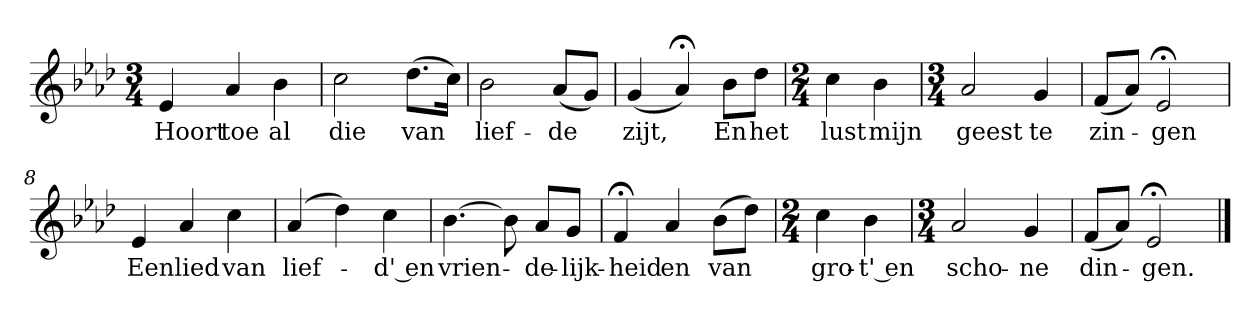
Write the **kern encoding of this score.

**kern	**text
*part1	*part1
*staff1	*staff1
*k[b-e-a-d-]	*
*A-:	*
*M3/4	*
*MM120	*
=1	=1
4e-	Hoort
4a-	toe
4b-	al
=2	=2
2cc	die
(8.dd-L	van
16ccJk)	.
=3	=3
2b-	lief-
(8a-L	-de
8gJ)	.
=4	=4
(4g	zijt,
4a-;<)	.
8b-L	En
8dd-J	het
=5	=5
*M2/4	*
4cc	lust
4b-	mijn
=6	=6
*M3/4	*
2a-	geest
4g	te
=7	=7
(8fL	zin-
8a-J)	.
2e-;<	-gen
=8	=8
4e-	Een
4a-	lied
4cc	van
=9	=9
(4a-	lief-
4dd-)	.
4cc	-d' en
=10	=10
[4.b-	vrien-
8b-]	.
8a-L	-de-
8gJ	-lijk-
=11	=11
4f;<	-heid
4a-	en
(8b-L	van
8dd-J)	.
=12	=12
*M2/4	*
4cc	gro-
4b-	-t' en
=13	=13
*M3/4	*
2a-	scho-
4g	-ne
=14	=14
(8fL	din-
8a-J)	.
2e-;<	-gen.
==	==
*-	*-
